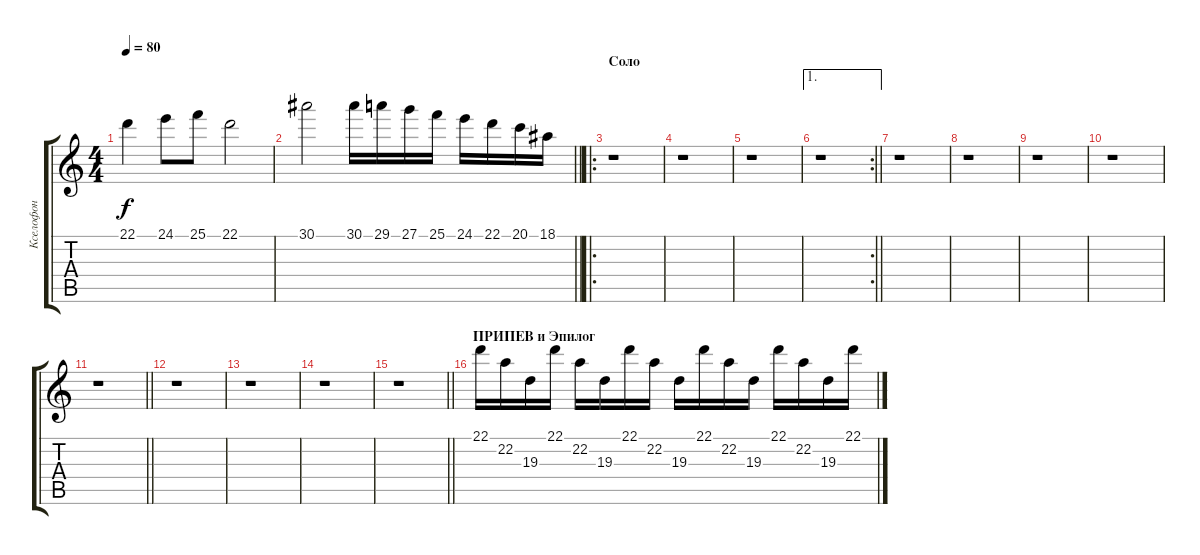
\track ("Кселофон" "Кселофон") {instrument musicbox}
\staff {score tabs}
\tuning (E4 B3 G3 D3 A2 E2) {hide}
\ts (4 4)
\tempo 80
\clef g2
\ks c
22.1.4{dy f} 24.1.8 25.1.8 22.1.2 |
\barLineRight lightlight
30.1.2 30.1.16 29.1.16 27.1.16 25.1.16 24.1.16 22.1.16 20.1.16 18.1.16 |
\ro
\section ("" "Соло")
r.1 |
r.1 |
r.1 |
\ae 1
\rc 2
\barLineRight lightlight
r.1 |
r.1 |
r.1 |
r.1 |
r.1 |
\barLineRight lightlight
r.1 |
r.1 |
r.1 |
r.1 |
\barLineRight lightlight
r.1 |
\section ("" "ПРИПЕВ и Эпилог")
22.1.16 22.2.16 19.3.16 22.1.16 22.2.16 19.3.16 22.1.16 22.2.16 19.3.16 22.1.16 22.2.16 19.3.16 22.1.16 22.2.16 19.3.16 22.1.16
